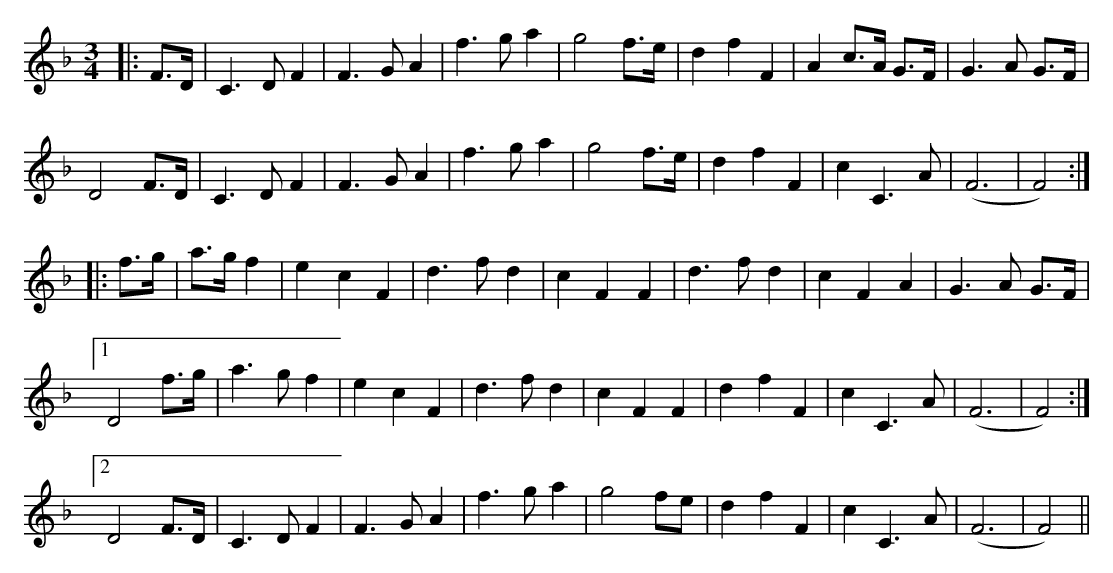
X:1
M:3/4
K:F
|:F>D|C3 D F2|F3 G A2|f3 g a2|g4 f>e|d2 f2 F2|A2 c>A G>F|G3 A G>F|
D4 F>D|C3 D F2|F3 G A2|f3 g a2|g4 f>e|d2 f2 F2|c2 C3 A|(F6|F4):|
|:f>g|a>g f2|e2 c2 F2|d3 f d2|c2 F2 F2|d3 f d2|c2 F2 A2|G3 A G>F|
[1 D4 f>g|a3 g f2|e2 c2 F2|d3 f d2|c2 F2 F2|d2 f2 F2|c2 C3 A|(F6|F4):|
[2 D4 F>D|C3 D F2|F3 G A2|f3 g a2|g4 fe|d2 f2 F2|c2 C3 A|(F6|F4)||
